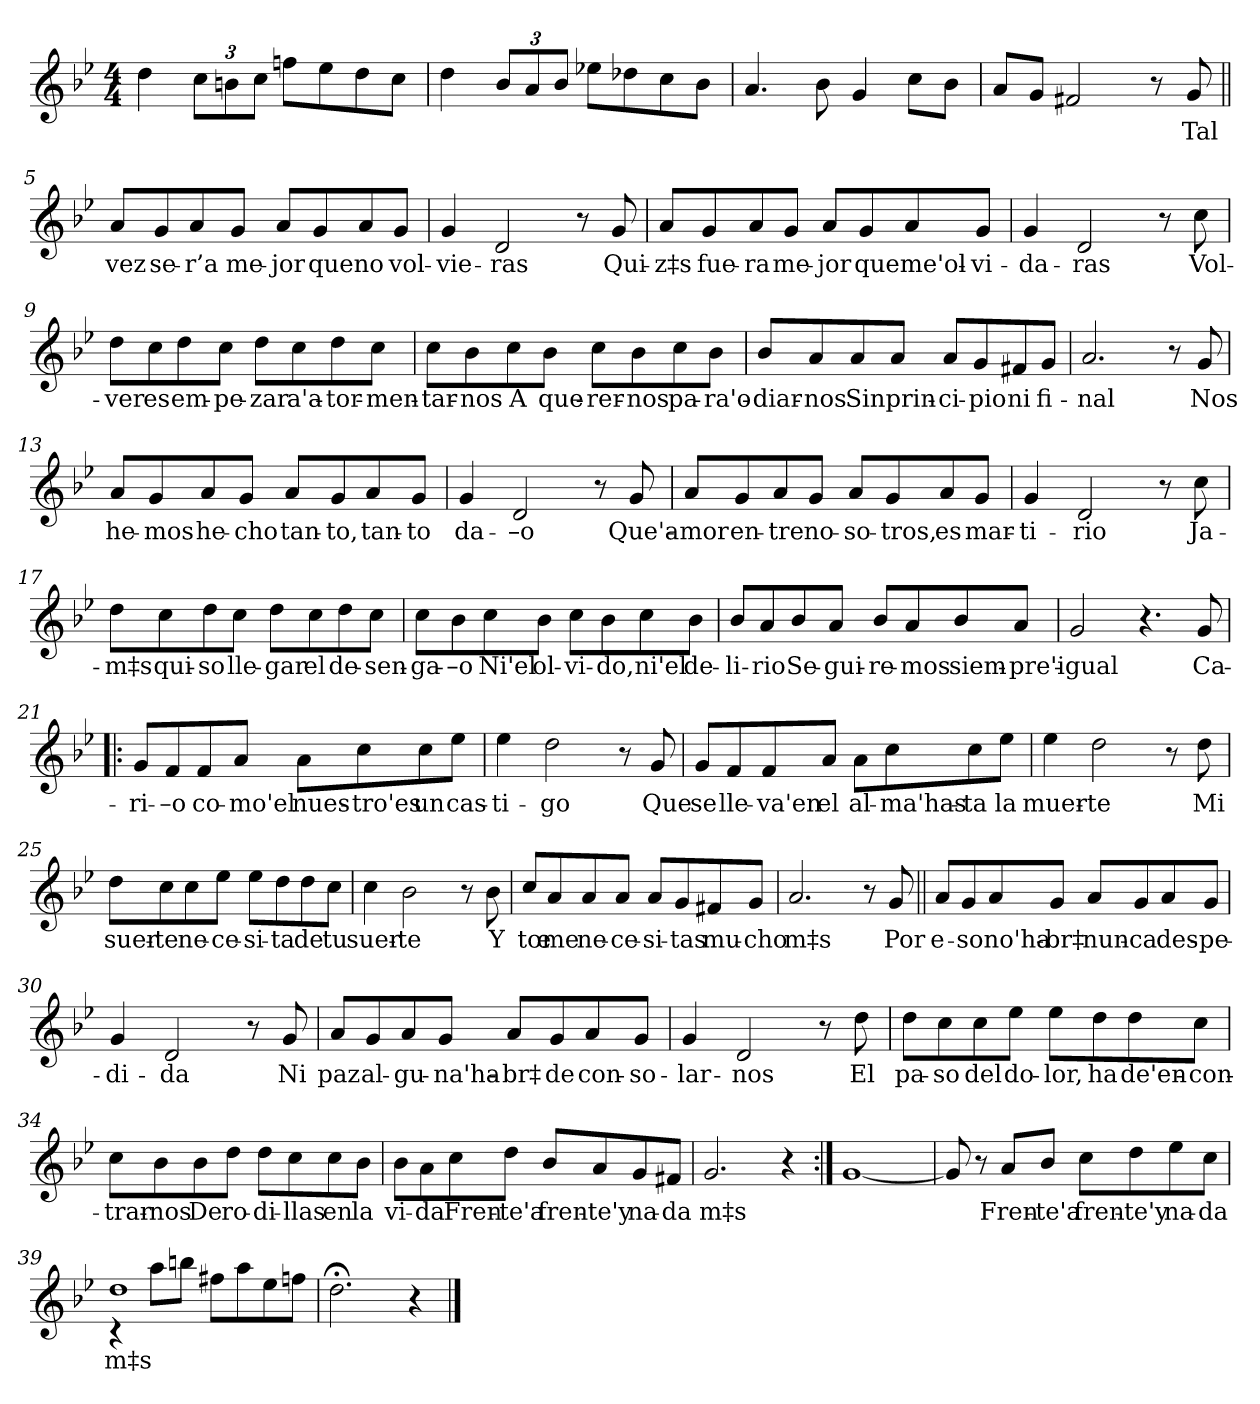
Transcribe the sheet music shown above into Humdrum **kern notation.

**kern	**text
*part1	*part1
*staff1	*staff1
*clefG2	*
*k[b-e-]	*
*B-:	*
*M4/4	*
=1	=1
4dd!\	.
12cc\L	.
12bn\	.
12cc\J	.
8ffn\L	.
8ee-\	.
8dd\	.
8cc\J	.
=2	=2
4dd\	.
12b-/L	.
12a/	.
12b-/J	.
8ee-X\L	.
8dd-X\	.
8cc\	.
8b-\J	.
=3	=3
4.a/	.
8b-\	.
4g/	.
8cc\L	.
8b-\J	.
=4	=4
8a/L	.
8g/J	.
2f#X/	.
8r	.
!	!LO:LY:b
8g/	Tal
!!LO:LB:g=z
=5||	=5||
!	!LO:LY:b
8a/L	vez
!	!LO:LY:b
8g/	se-
!	!LO:LY:b
8a/	-r’a
!	!LO:LY:b
8g/J	me-
!	!LO:LY:b
8a/L	-jor
!	!LO:LY:b
8g/	que
!	!LO:LY:b
8a/	no
!	!LO:LY:b
8g/J	vol-
=6	=6
!	!LO:LY:b
4g/	-vie-
!	!LO:LY:b
2d/	-ras
8r	.
!	!LO:LY:b
8g/	Qui-
=7	=7
!	!LO:LY:b
8a/L	-z‡s
!	!LO:LY:b
8g/	fue-
!	!LO:LY:b
8a/	-ra
!	!LO:LY:b
8g/J	me-
!	!LO:LY:b
8a/L	-jor
!	!LO:LY:b
8g/	que
!	!LO:LY:b
8a/	me'ol-
!	!LO:LY:b
8g/J	-vi-
=8	=8
!	!LO:LY:b
4g/	-da-
!	!LO:LY:b
2d/	-ras
8r	.
!	!LO:LY:b
8cc\	Vol-
!!LO:LB:g=z
=9	=9
!	!LO:LY:b
8dd\L	-ver
!	!LO:LY:b
8cc\	es
!	!LO:LY:b
8dd\	em-
!	!LO:LY:b
8cc\J	-pe-
!	!LO:LY:b
8dd\L	-zar
!	!LO:LY:b
8cc\	a'a-
!	!LO:LY:b
8dd\	-tor-
!	!LO:LY:b
8cc\J	-men-
=10	=10
!	!LO:LY:b
8cc\L	-tar-
!	!LO:LY:b
8b-\	-nos
!	!LO:LY:b
8cc\	A
!	!LO:LY:b
8b-\J	que-
!	!LO:LY:b
8cc\L	-rer-
!	!LO:LY:b
8b-\	-nos
!	!LO:LY:b
8cc\	pa-
!	!LO:LY:b
8b-\J	-ra'o-
=11	=11
!	!LO:LY:b
8b-/L	-diar-
!	!LO:LY:b
8a/	-nos
!	!LO:LY:b
8a/	Sin
!	!LO:LY:b
8a/J	prin-
!	!LO:LY:b
8a/L	-ci-
!	!LO:LY:b
8g/	-pio
!	!LO:LY:b
8f#X/	ni
!	!LO:LY:b
8g/J	fi-
=12	=12
!	!LO:LY:b
2.a/	-nal
8r	.
!	!LO:LY:b
8g/	Nos
!!LO:LB:g=z
=13	=13
!	!LO:LY:b
8a/L	he-
!	!LO:LY:b
8g/	-mos
!	!LO:LY:b
8a/	he-
!	!LO:LY:b
8g/J	-cho
!	!LO:LY:b
8a/L	tan-
!	!LO:LY:b
8g/	-to,
!	!LO:LY:b
8a/	tan-
!	!LO:LY:b
8g/J	-to
=14	=14
!	!LO:LY:b
4g/	da-
!	!LO:LY:b
2d/	-–o
8r	.
!	!LO:LY:b
8g/	Que'a-
=15	=15
!	!LO:LY:b
8a/L	-mor
!	!LO:LY:b
8g/	en-
!	!LO:LY:b
8a/	-tre
!	!LO:LY:b
8g/J	no-
!	!LO:LY:b
8a/L	-so-
!	!LO:LY:b
8g/	-tros,
!	!LO:LY:b
8a/	es
!	!LO:LY:b
8g/J	mar-
=16	=16
!	!LO:LY:b
4g/	-ti-
!	!LO:LY:b
2d/	-rio
8r	.
!	!LO:LY:b
8cc\	Ja-
!!LO:LB:g=z
=17	=17
!	!LO:LY:b
8dd\L	-m‡s
!	!LO:LY:b
8cc\	qui-
!	!LO:LY:b
8dd\	-so
!	!LO:LY:b
8cc\J	lle-
!	!LO:LY:b
8dd\L	-gar
!	!LO:LY:b
8cc\	el
!	!LO:LY:b
8dd\	de-
!	!LO:LY:b
8cc\J	-sen-
=18	=18
!	!LO:LY:b
8cc\L	-ga-
!	!LO:LY:b
8b-\	-–o
!	!LO:LY:b
8cc\	Ni'el
!	!LO:LY:b
8b-\J	ol-
!	!LO:LY:b
8cc\L	-vi-
!	!LO:LY:b
8b-\	-do,
!	!LO:LY:b
8cc\	ni'el
!	!LO:LY:b
8b-\J	de-
=19	=19
!	!LO:LY:b
8b-/L	-li-
!	!LO:LY:b
8a/	-rio
!	!LO:LY:b
8b-/	Se-
!	!LO:LY:b
8a/J	-gui-
!	!LO:LY:b
8b-/L	-re-
!	!LO:LY:b
8a/	-mos
!	!LO:LY:b
8b-/	siem-
!	!LO:LY:b
8a/J	-pre'i-
=20	=20
!	!LO:LY:b
2g/	-gual
4.r	.
!	!LO:LY:b
8g/	Ca-
!!LO:LB:g=z
=21!|:	=21!|:
!	!LO:LY:b
8g/L	-ri-
!	!LO:LY:b
8f/	-–o
!	!LO:LY:b
8f/	co-
!	!LO:LY:b
8a/J	-mo'el
!	!LO:LY:b
8a\L	nues-
!	!LO:LY:b
8cc\	-tro'es
!	!LO:LY:b
8cc\	un
!	!LO:LY:b
8ee-\J	cas-
=22	=22
!	!LO:LY:b
4ee-\	-ti-
!	!LO:LY:b
2dd\	-go
8r	.
!	!LO:LY:b
8g/	Que
=23	=23
!	!LO:LY:b
8g/L	se
!	!LO:LY:b
8f/	lle-
!	!LO:LY:b
8f/	-va'en
!	!LO:LY:b
8a/J	el
!	!LO:LY:b
8a\L	al-
!	!LO:LY:b
8cc\	-ma'has-
!	!LO:LY:b
8cc\	-ta
!	!LO:LY:b
8ee-\J	la
=24	=24
!	!LO:LY:b
4ee-\	muer-
!	!LO:LY:b
2dd\	-te
8r	.
!	!LO:LY:b
8dd\	Mi
!!LO:LB:g=z
=25	=25
!	!LO:LY:b
8dd\L	suer-
!	!LO:LY:b
8cc\	-te
!	!LO:LY:b
8cc\	ne-
!	!LO:LY:b
8ee-\J	-ce-
!	!LO:LY:b
8ee-\L	-si-
!	!LO:LY:b
8dd\	-ta
!	!LO:LY:b
8dd\	de
!	!LO:LY:b
8cc\J	tu
=26	=26
!	!LO:LY:b
4cc\	suer-
!	!LO:LY:b
2b-\	-te
8r	.
!	!LO:LY:b
8b-\	Y
=27	=27
!	!LO:LY:b
8cc/L	tœ
!	!LO:LY:b
8a/	me
!	!LO:LY:b
8a/	ne-
!	!LO:LY:b
8a/J	-ce-
!	!LO:LY:b
8a/L	-si-
!	!LO:LY:b
8g/	-tas
!	!LO:LY:b
8f#X/	mu-
!	!LO:LY:b
8g/J	-cho
=28	=28
!	!LO:LY:b
2.a/	m‡s
8r	.
!	!LO:LY:b
8g/	Por
!!LO:LB:g=z
=29||	=29||
!	!LO:LY:b
8a/L	e-
!	!LO:LY:b
8g/	-so
!	!LO:LY:b
8a/	no'ha-
!	!LO:LY:b
8g/J	-br‡
!	!LO:LY:b
8a/L	nun-
!	!LO:LY:b
8g/	-ca
!	!LO:LY:b
8a/	des-
!	!LO:LY:b
8g/J	-pe-
=30	=30
!	!LO:LY:b
4g/	-di-
!	!LO:LY:b
2d/	-da
8r	.
!	!LO:LY:b
8g/	Ni
=31	=31
!	!LO:LY:b
8a/L	paz
!	!LO:LY:b
8g/	al-
!	!LO:LY:b
8a/	-gu-
!	!LO:LY:b
8g/J	-na'ha-
!	!LO:LY:b
8a/L	-br‡
!	!LO:LY:b
8g/	de
!	!LO:LY:b
8a/	con-
!	!LO:LY:b
8g/J	-so-
=32	=32
!	!LO:LY:b
4g/	-lar-
!	!LO:LY:b
2d/	-nos
8r	.
!	!LO:LY:b
8dd\	El
!!LO:LB:g=z
=33	=33
!	!LO:LY:b
8dd\L	pa-
!	!LO:LY:b
8cc\	-so
!	!LO:LY:b
8cc\	del
!	!LO:LY:b
8ee-\J	do-
!	!LO:LY:b
8ee-\L	-lor,
!	!LO:LY:b
8dd\	ha
!	!LO:LY:b
8dd\	de'en-
!	!LO:LY:b
8cc\J	-con-
=34	=34
!	!LO:LY:b
8cc\L	-trar-
!	!LO:LY:b
8b-\	-nos
!	!LO:LY:b
8b-\	De
!	!LO:LY:b
8dd\J	ro-
!	!LO:LY:b
8dd\L	-di-
!	!LO:LY:b
8cc\	-llas
!	!LO:LY:b
8cc\	en
!	!LO:LY:b
8b-\J	la
=35	=35
!	!LO:LY:b
8b-\L	vi-
!	!LO:LY:b
8a\	-da
!	!LO:LY:b
8cc\	Fren-
!	!LO:LY:b
8dd\J	-te'a
!	!LO:LY:b
8b-/L	fren-
!	!LO:LY:b
8a/	-te'y
!	!LO:LY:b
8g/	na-
!	!LO:LY:b
8f#X/J	-da
=36	=36
!	!LO:LY:b
2.g/	m‡s
4r	.
!!LO:LB:g=z
=37:|!	=37:|!
[1g	.
=38	=38
8g/]	.
8r	.
!	!LO:LY:b
8a/L	Fren-
!	!LO:LY:b
8b-/J	-te'a
!	!LO:LY:b
8cc\L	fren-
!	!LO:LY:b
8dd\	-te'y
!	!LO:LY:b
8ee-\	na-
!	!LO:LY:b
8cc\J	-da
=39	=39
!	!LO:LY:b
*^	*
1dd	4rc	m‡s
.	8aa\L	.
.	8bbn\J	.
.	8ff#X\L	.
.	8aa\	.
.	8ee-\	.
.	8ffn\J	.
*v	*v	*
=40	=40
2.dd;<\	.
4r	.
==	==
*-	*-
